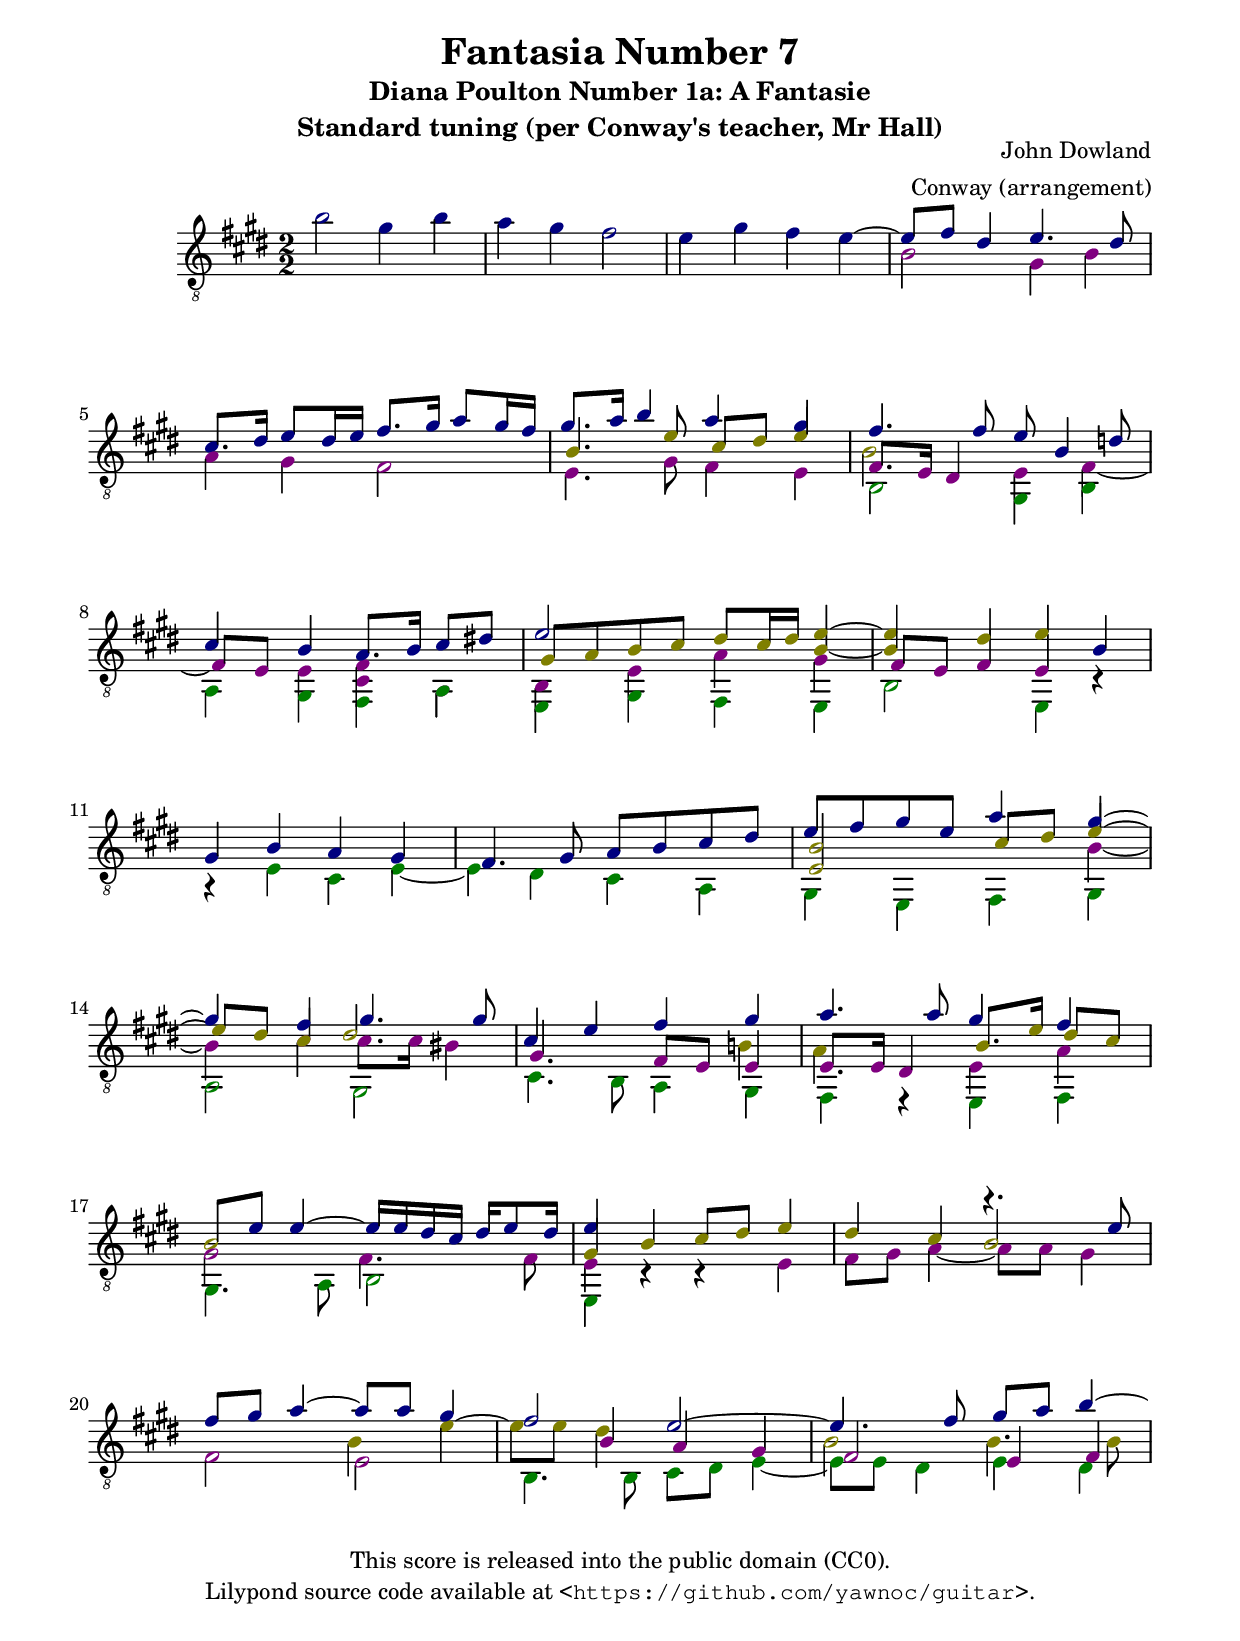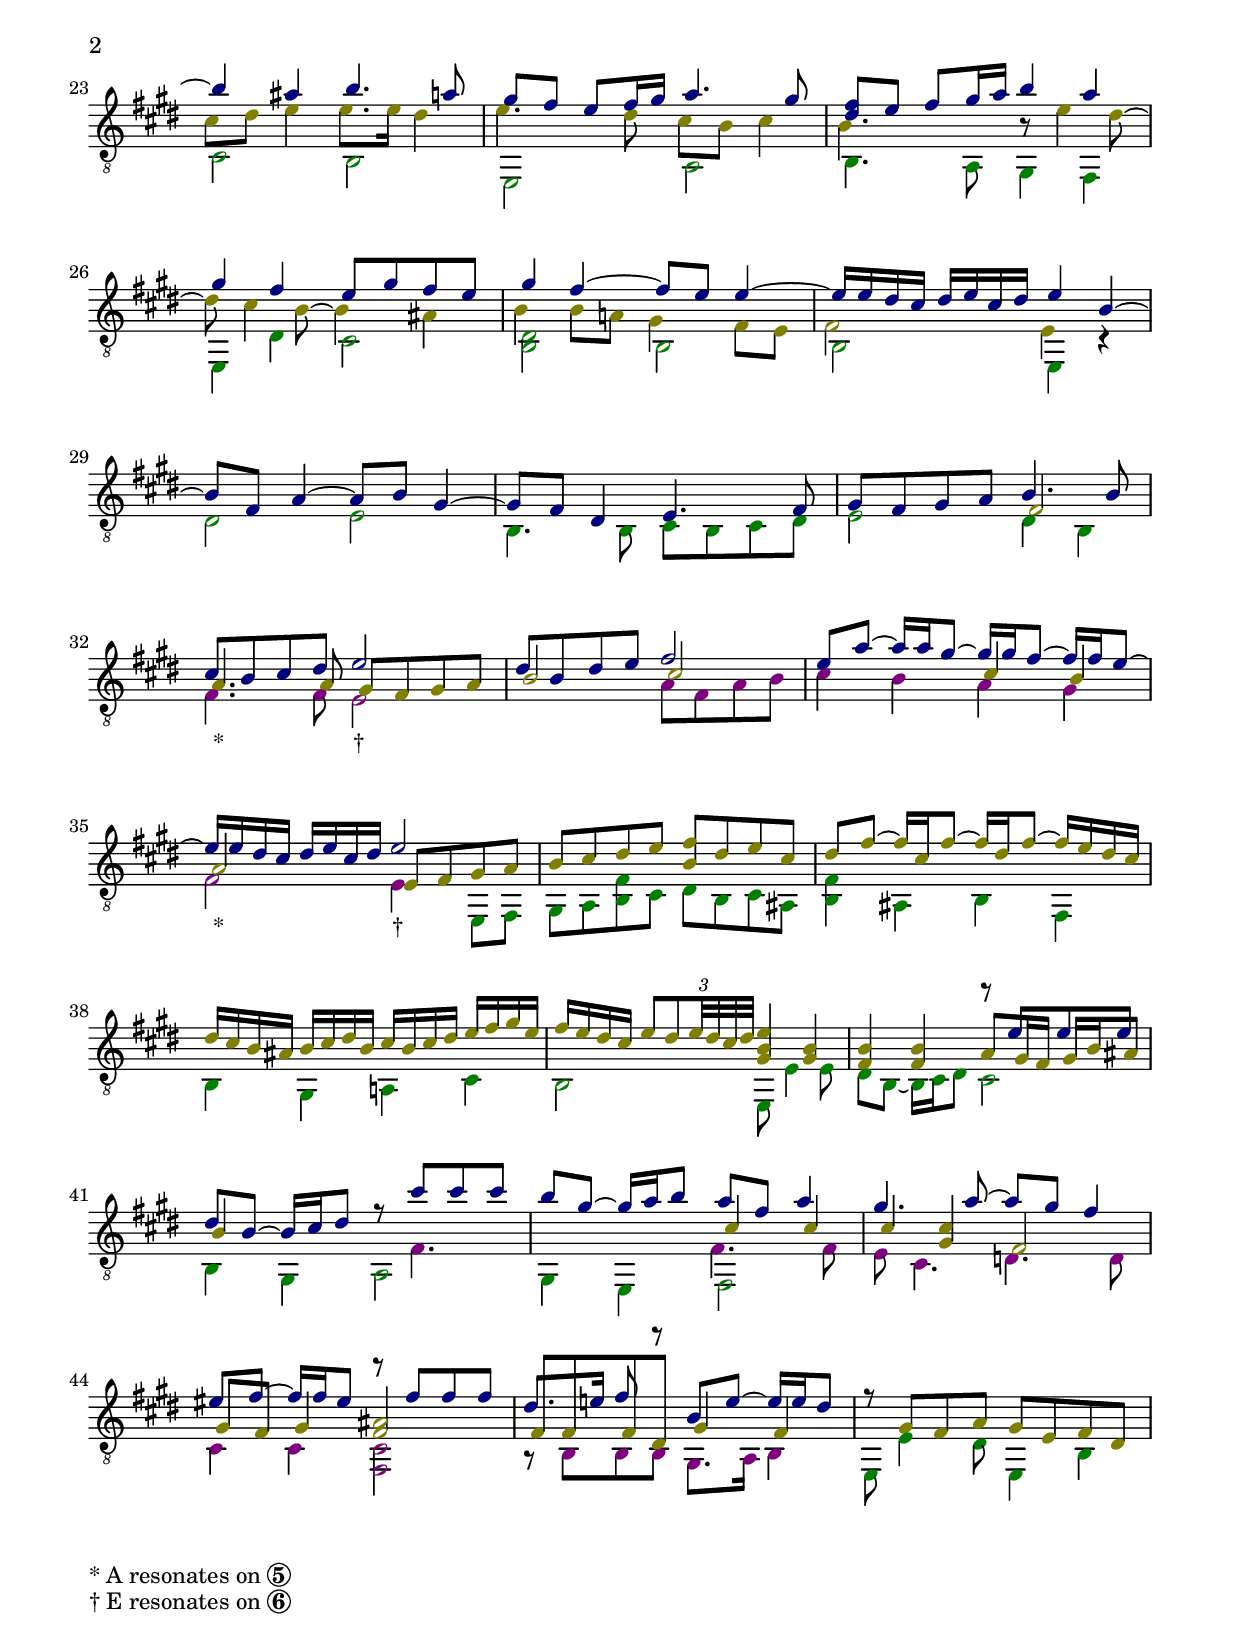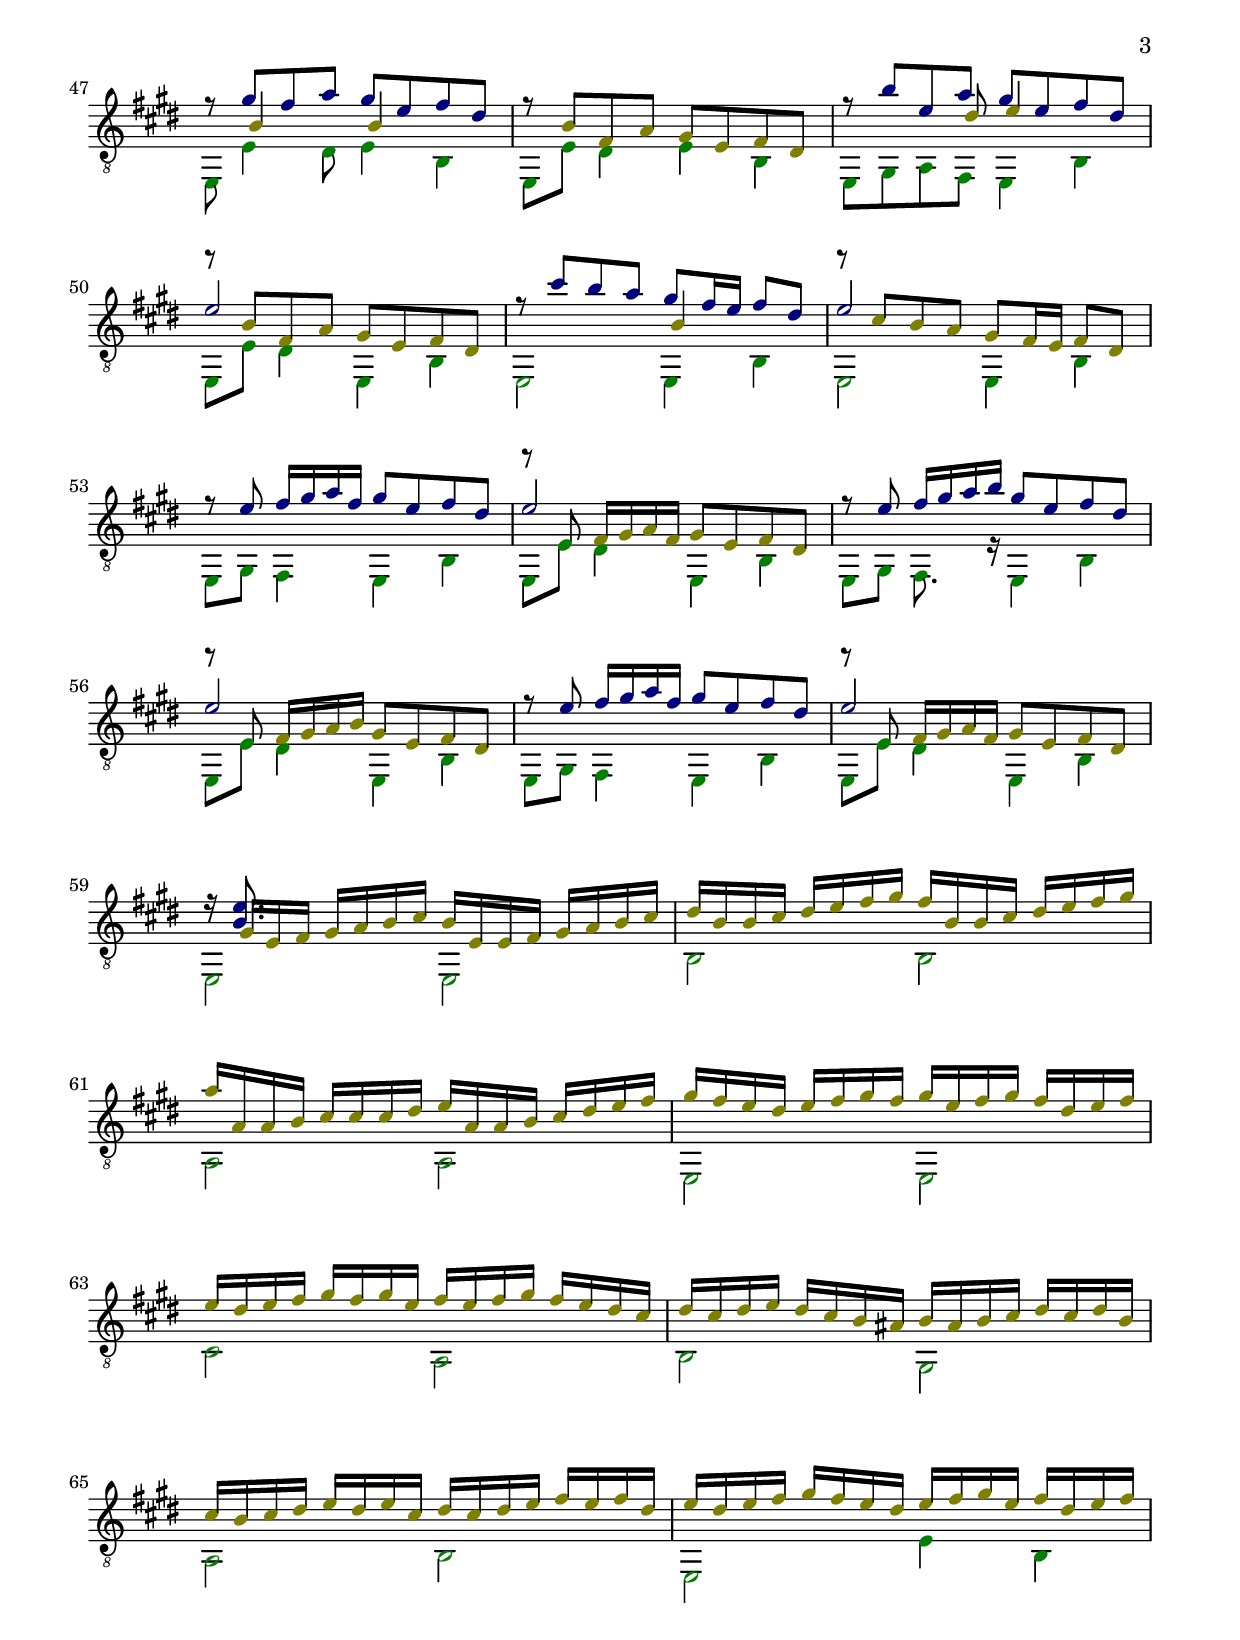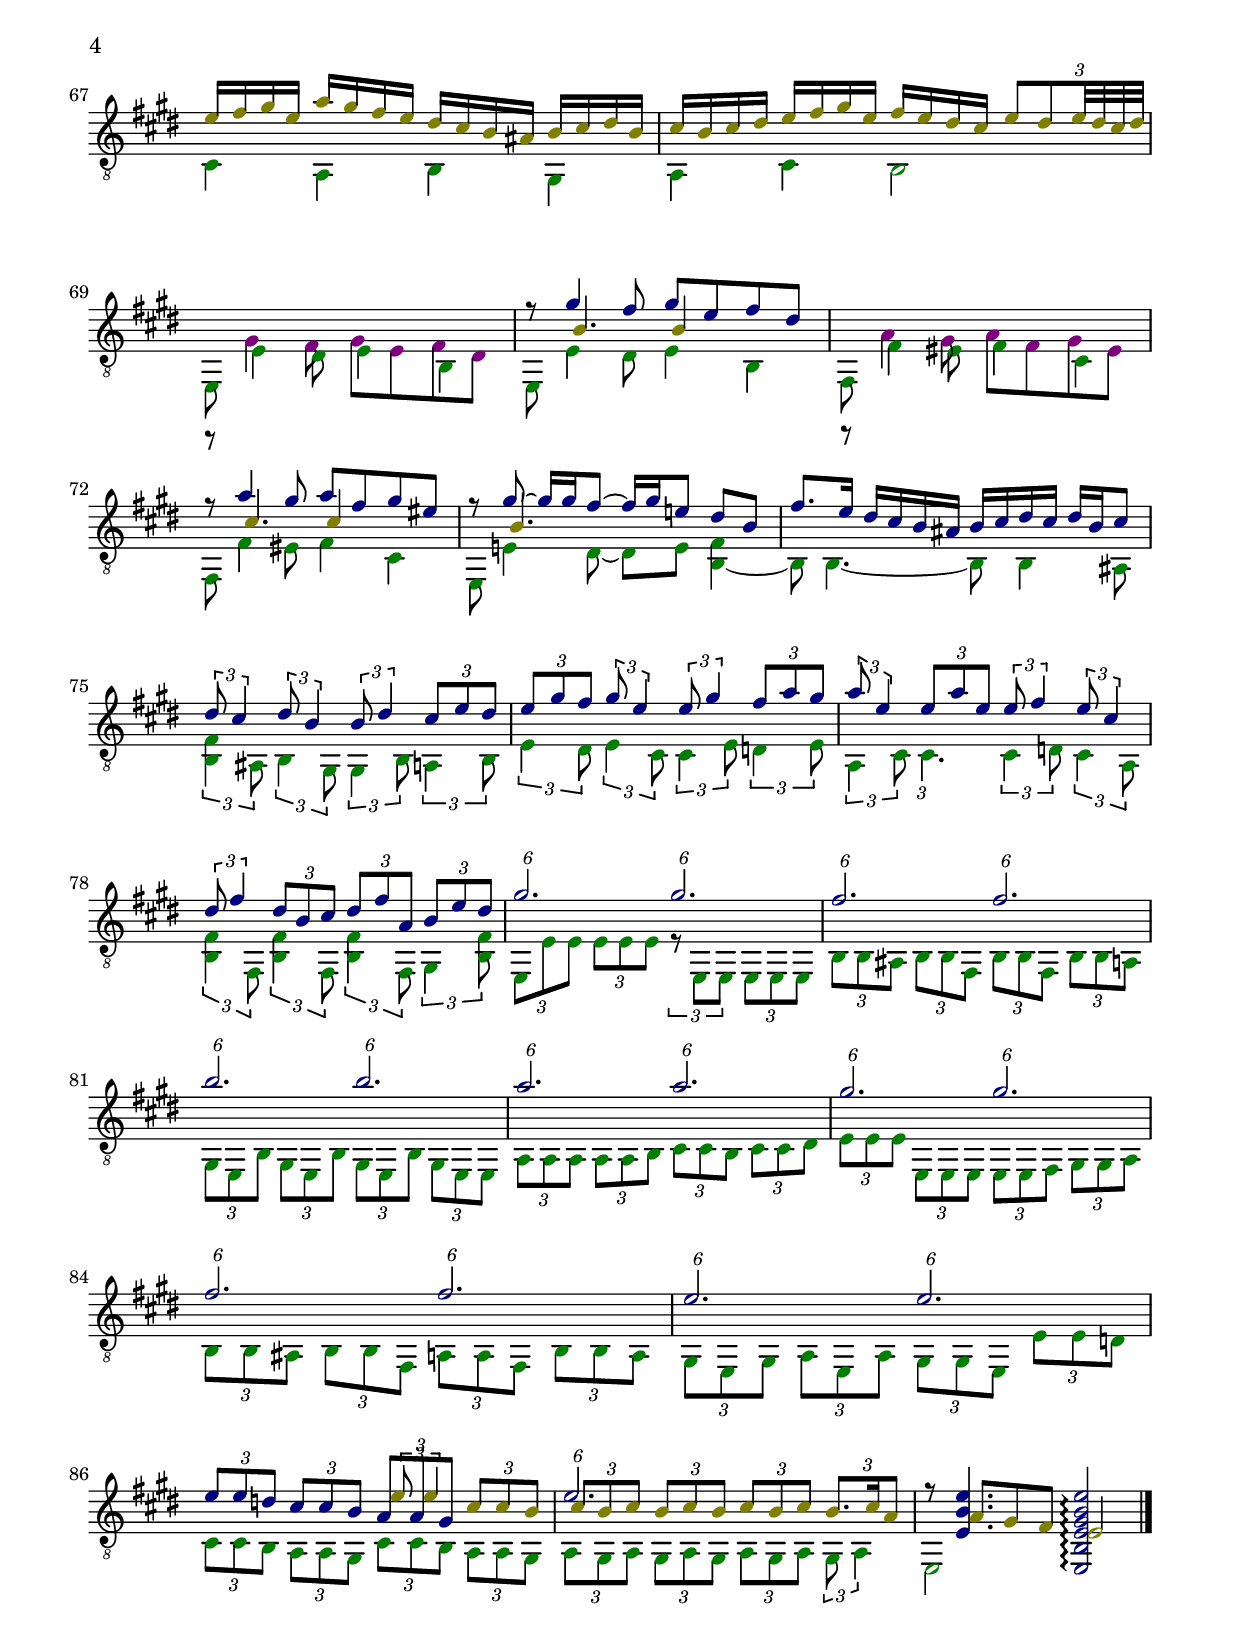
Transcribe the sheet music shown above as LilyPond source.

\version "2.18.2"


%%%%%%%%%%%%%%%%%%%%%%%%%%%%%%%%%%%%%%%%%%%%%%%%%%%%%%%%%%%%%%%%
% General
%%%%%%%%%%%%%%%%%%%%%%%%%%%%%%%%%%%%%%%%%%%%%%%%%%%%%%%%%%%%%%%%

\paper {
  top-margin = 1.5\cm
  left-margin = 1.5\cm
  right-margin = 1.5\cm
  bottom-margin = 1.5\cm
  ragged-last-bottom = ##f
  footnote-separator-markup = \markup { \vspace #1.5 }
}

globalSettings = {
  \accidentalStyle modern
  \compressFullBarRests
  \mergeDifferentlyHeadedOn
  \mergeDifferentlyDottedOn
  \numericTimeSignature
  \pointAndClickOff
  \override TextScript.extra-offset = #'(0 . 0.7)
  \override Score.FootnoteItem.annotation-line = ##f
}

origin-url = "https://github.com/yawnoc/guitar"

\header {
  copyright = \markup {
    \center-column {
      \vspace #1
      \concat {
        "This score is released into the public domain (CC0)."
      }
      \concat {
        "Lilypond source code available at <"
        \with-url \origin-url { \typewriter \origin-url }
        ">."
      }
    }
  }
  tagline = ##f
}

triplet = #(define-music-function
  (parser location music) (ly:music?)
  #{
    \tuplet 3/2 { $music }
  #}
)

tripletDuple = #(define-music-function
  (parser location music) (ly:music?)
  #{
    \tuplet 6/4 { $music }
  #}
)

overrideBeamedStemLengths = #(define-scheme-function
  (parser location lengths) (list?)
  #{
    \override Stem.details.beamed-lengths = $lengths
  #}
)
revertBeamedStemLengths = { \revert Stem.details.beamed-lengths }

overrideBeamVerticalPositions = #(define-scheme-function
  (parser location positions) (pair?)
  #{
    \override Beam.positions = $positions
  #}
)

%%%%%%%%%%%%%%%%%%%%%%%%%%%%%%%%%%%%%%%%%%%%%%%%%%%%%%%%%%%%%%%%
% Semantic bar lines
%%%%%%%%%%%%%%%%%%%%%%%%%%%%%%%%%%%%%%%%%%%%%%%%%%%%%%%%%%%%%%%%

barLineGoto = { \bar "||" }
barLineKeyChange = { \bar "||" }
barLineEnd = { \bar "|." }

%%%%%%%%%%%%%%%%%%%%%%%%%%%%%%%%%%%%%%%%%%%%%%%%%%%%%%%%%%%%%%%%
% Guitar notation
%%%%%%%%%%%%%%%%%%%%%%%%%%%%%%%%%%%%%%%%%%%%%%%%%%%%%%%%%%%%%%%%

stringNumbersAbove = { \set stringNumberOrientations = #'(up) }
stringNumbersBelow = { \set stringNumberOrientations = #'(down) }

fingeringAbove = { \set fingeringOrientations = #'(up) }
fingeringBelow = { \set fingeringOrientations = #'(down) }
fingeringAleft = { \set fingeringOrientations = #'(left) }
fingeringAright = { \set fingeringOrientations = #'(right) }

startGraceMusic = {
  <>(
  \override Fingering.font-size = -6
}
stopGraceMusic = {
  \revert Fingering.font-size
  <>)
}

overrideHorizontalShift = #(define-scheme-function
  (parser location distance) (number?)
  #{
    \override NoteColumn.force-hshift = $distance
  #}
)
revertHorizontalShift = { \revert NoteColumn.force-hshift }

barreSpan = #(define-music-function
  (parser location label offsetPair music)
  (string? (pair? (cons 0 0)) ly:music?)
  (let
    (
      (elements (extract-named-music music '(NoteEvent EventChord)))
    )
    (if
      (pair? elements)
      (let
        (
          (first-element (first elements))
          (last-element (last elements))
        )
        (set!
          (ly:music-property first-element 'articulations)
          (cons
            (make-music 'TextSpanEvent 'span-direction -1)
            (ly:music-property first-element 'articulations)
          )
        )
        (set!
          (ly:music-property last-element 'articulations)
          (cons
            (make-music 'TextSpanEvent 'span-direction 1)
            (ly:music-property last-element 'articulations)
          )
        )
      )
    )
  )
  #{
    \once \override TextSpanner.font-shape = #'upright
    \once \override TextSpanner.style = #'line
    \once \override TextSpanner.extra-offset = #offsetPair
    \once \override TextSpanner.bound-details = #`(
      (left
        (text . ,#{ \markup { \raise #-0.7 { #label \hspace #0.7 }} #})
        (Y . 0)
        (padding . -0.8)
        (attach-dir . -2)
      )
      (right
        (text . ,#{ \markup { \draw-line #'(0 . -1.3) } #}) ;; draw hook
        (Y . 0)
        (padding . -0.5)
        (attach-dir . 2)
      )
    )
    \once \override TextSpanner #'after-line-breaking = #(lambda (grob)
      (let*
        (
          (originalGrob (ly:grob-original grob))
          (splitGrobs (ly:spanner-broken-into originalGrob))
        )
        (if
          (and
            (>= (length splitGrobs) 2)
            (not (eq? (car (last-pair splitGrobs)) grob))
          )
          (begin
            (ly:grob-set-nested-property! grob
              '(bound-details right text)
              #{ \markup { \draw-line #'(0 . 0) } #} ;; suppress draw hook
            )
            (ly:grob-set-property! grob
              'extra-offset
              (cons
                (car offsetPair)
                (+ (cdr offsetPair) 0.7) ;; correction for suppressed hook
              )
            )
            (ly:grob-set-nested-property! grob
              '(bound-details right padding)
              #'-3 ;; increase spanner length
            )
          )
        )
      )
    )
    $music
  #}
)

barre = #(define-scheme-function
  (parser location label) (string?)
  #{
    \markup {
      \center-align {
        \hspace #0.7
        $label
      }
    }
  #}
)

nudgeNextBarre = #(define-scheme-function
  (parser location distance) (number?)
  #{
    \once \override TextScript.X-offset = $distance
  #}
)

position = #(define-scheme-function
  (parser location label) (string?)
  #{
    \markup {
      \center-align {
        \hspace #0.5
        $label
      }
    }
  #}
)

#(define-markup-command
  (markupString layout properties stringNumber) (markup?)
  (interpret-markup layout properties
    #{
      \markup \circle { \bold #stringNumber }
    #}
  )
)

#(define-markup-command
  (resonatesOn layout properties note stringNumber) (markup? markup?)
  (interpret-markup layout properties
    #{
      \markup { #note "resonates on" \markupString #stringNumber }
    #}
  )
)

%%%%%%%%%%%%%%%%%%%%%%%%%%%%%%%%%%%%%%%%%%%%%%%%%%%%%%%%%%%%%%%%
% Goto statements
%%%%%%%%%%%%%%%%%%%%%%%%%%%%%%%%%%%%%%%%%%%%%%%%%%%%%%%%%%%%%%%%

overrideGotoVisibility = {
  \once \override Score.RehearsalMark #'break-visibility = #'#(#t #t #f)
}

makeGotoMark = #(define-scheme-function
  (parser location label) (string?)
  #{
    \mark \markup { \small \italic $label }
  #}
)

simultaneousMarkSeparator = {
  \cadenzaOn
    s1073741824 % stupid, but works
  \cadenzaOff
}

coda = {
  \overrideGotoVisibility
  \mark \markup { \musicglyph #"scripts.coda" }
}

fine = {
  \overrideGotoVisibility
  \makeGotoMark Fine
}

dcAlCoda = {
  \overrideGotoVisibility
  \makeGotoMark "D.C. al Coda"
}

dcAlFine = {
  \overrideGotoVisibility
  \makeGotoMark "D.C. al Fine"
}

toCoda = {
  \overrideGotoVisibility
  \makeGotoMark "to Coda"
}



\header {
  title = "Fantasia Number 7"
  subtitle = \markup {
    \center-column {
      "Diana Poulton Number 1a: A Fantasie"
      "Standard tuning (per Conway's teacher, Mr Hall)"
    }
  }
  composer = "John Dowland"
  arranger = "Conway (arrangement)"
}


initialSignatures = {
  \clef "treble_8"
  \key e \major
  \time 2/2
  \set Timing.beamExceptions = #'()
  \set Timing.baseMoment = #(ly:make-moment 1/4)
  \set Timing.beatStructure = #'(1 1 1 1)
  \set Timing.beamExceptions = #'(
    (
      end
        .
      (
        ((1 . 8) . (4 4)) ;; quavers by fours
        ((1 . 12) . (3 3 3 3)) ;; anything shorter by beat
      )
    )
  )
}


highVoiceMusic = {
  
  \override NoteHead.color = #darkblue
  
  % Main theme high
  \barNumberCheck #1
  \relative c'' {
    \stemDown
    b2 gis4 b |
    a gis fis2 |
    e4 gis fis e~ |
    \stemUp
    e8 fis dis4 e4. dis8 |
    cis8. dis16 e8 dis16 e fis8. gis16 a8 gis16 fis |
    gis8. a16 b4 a gis |
    fis4. fis8 e8 b4 d8 |
    cis4 b a8. b16 cis8 dis |
    e2 s2 |
    s2 s4
  }
  
  % Main theme low
  \barNumberCheck #10
  \relative c' {
    b4 |
    gis b a gis |
    fis4. gis8 a b cis dis |
    e fis gis e a4 gis~ |
    gis
      \shiftOn
        \once \overrideHorizontalShift #0
        fis
      \shiftOff
      \once \overrideHorizontalShift #0.45 gis4. gis8 |
    \once \overrideHorizontalShift #-0.25 cis,4 e fis gis |
    a4. a8 gis4 fis |
    \once \hide NoteHead b,8 e e4~ e16 e dis cis dis16 e8 dis16 |
    e4
  }
  
  % Tee-tee taa high
  \barNumberCheck #18
  \relative c'' {
    s4 s2 |
    s2 c4.\rest e,8 |
    fis8 gis a4~ a8 a gis4 |
    fis2 e2~ |
    e4. fis8 gis8 a b4~ |
    b ais b4. a8 |
    gis8 fis e8 fis16 gis a4. gis8 |
    <fis dis>8 e fis8 gis16 a b4 a |
    gis fis e8 gis fis e |
    gis4 fis~ fis8 e e4~ |
    e16 e dis cis dis e cis dis e4
  }
  
  % Tee-tee taa low
  \barNumberCheck #28
  \relative c' {
    b4~ |
    b8 fis a4~ a8 b gis4~ |
    gis8 fis dis4 e4. fis8 |
    gis fis gis a b4. b8 |
    cis b cis dis e2 |
    dis8 b dis e fis2 |
    e8 a~ a16 a gis8~ gis16 gis fis8~ fis16 fis e8~ |
    e16 e dis cis dis e cis dis e2 |
  }
  
  % Ascending scale
  \barNumberCheck #36
  {
    s1 * 3 |
    s2
  }
  
  % Tee-tee-tee
  \barNumberCheck #39
  \relative c' {
    s2 |
    s2 r8 e e e |
    dis b~ b16 cis dis8 r8 cis' cis cis |
    b8 gis~ gis16 a b8 a8 fis a4 |
    gis4. a8~ a gis fis4 |
    eis8 fis~ fis16 fis eis8 r8 fis fis fis |
    dis8. e16 fis8 r b,8 e~ e16 e dis8 |
  }
  
  % Majestic theme
  \barNumberCheck #46
  \relative c'' {
    s1 |
    r8 gis fis a gis e fis dis |
    s1 |
    r8 b' e, a gis e fis dis |
    e2 s2 |
    r8 cis' b a gis8 fis16 e fis8 dis |
    e2 s2 |
    r8 e fis16 gis a fis gis8 e fis dis |
    e2 s2 |
    r8 e fis16 gis a b gis8 e fis dis |
    e2 s2 |
    r8 e fis16 gis a fis gis8 e fis dis |
    e2 s2 |
  }
  
  % Scale runs
  \barNumberCheck #59
  \relative c' {
    r16 <e b>8. s4 s2 |
    s1 * 9 |
  }
  
  % Majestic interlude
  \barNumberCheck #69
  \relative c'' {
    s1 |
    r8 gis4 fis8 gis e fis dis |
    s1 |
    r8 a'4 gis8 a fis gis eis |
    r8 gis~ gis16 gis fis8~ fis16 gis e8 dis b |
    fis'8. e16 dis cis b ais
      b16 cis dis cis dis b cis8 |
  }
  
  % Triple runs
  \barNumberCheck #75
  \relative c' {
    \triplet { dis8 cis4 } \triplet { dis8 b4 }
      \triplet { b8 dis4 } \triplet { cis8 e dis } |
    \triplet { e8 gis fis } \triplet { gis8 e4 }
      \triplet { e8 gis4 } \triplet { fis8 a gis } |
    \triplet { a8 e4 } \triplet { e8 a e }
      \triplet { e8 fis4 } \triplet { e8 cis4 } |
    \triplet { dis8 fis4 } \triplet { dis8 b cis }
      \triplet { dis8 fis a, } \triplet { b e dis } |
    \tripletDuple { gis2. } \tripletDuple { gis } |
    \tripletDuple { fis } \tripletDuple { fis } |
    \tripletDuple { b } \tripletDuple { b } |
    \tripletDuple { a } \tripletDuple { a } |
    \tripletDuple { gis } \tripletDuple { gis } |
    \tripletDuple { fis } \tripletDuple { fis } |
    \tripletDuple { e } \tripletDuple { e } |
    \triplet { e8 e d } \triplet { cis cis b }
      \triplet { a a gis } s4 |
    \tripletDuple { e'2. } s2 |
  }
  
  % Finishing chords
  \barNumberCheck #88
  \relative c {
    r8 <e b' e>4.
      <e, b' e gis b e>2 \arpeggio
      \barLineEnd
  }
  
}


lowVoiceMusic = {
  
  \override NoteHead.color = #darkgreen
  
  % Main theme high
  \barNumberCheck #1
  \relative c {
    s1 * 6 |
    b2 gis4 b |
    a gis fis a |
    e gis fis e |
    b'2 e,4
  }
  
  % Main theme low
  \barNumberCheck #10
  \relative c {
    r4 |
    r4 e cis e~ |
    e dis cis a |
    gis e fis gis |
    a2 gis |
    cis4. b8 a4 gis |
    fis r e fis |
    gis4. a8 b2 |
    e,4
  }
  
  % Tee-tee taa high
  \barNumberCheck #18
  \relative c {
    s4 s4 s4 |
    s1 * 2 |
    b4. b8 cis8 dis e4~ |
    e8 e dis4 e4 dis |
    cis2 b |
    e, a |
    b4. a8 gis4 fis |
    e dis' cis2 |
    <b dis> b |
    b e,4
  }
  
  % Tee-tee taa low
  \barNumberCheck #28
  \relative c {
    r4 |
    dis2 e |
    b4. b8 cis b cis dis |
    e2 dis4 b |
    s1 * 3 |
    s2
  }
  
  % Ascending scale
  \barNumberCheck #35
  \relative c, {
    s4 e8 fis |
    gis a <b fis'> cis dis b cis ais |
    <b fis'>4 ais b fis |
    b gis a cis |
    b2
  }
  
  % Tee-tee-tee
  \barNumberCheck #39
  \relative c, {
    e8 e'4 e8 |
    dis8 b~ b16 cis dis8 cis2 |
    b4 gis a2 |
    gis4 e fis2 |
    s1 * 3 |
  }
  
  % Majestic theme
  \barNumberCheck #46
  \relative c, {
    e8 e'4 dis8 e,4 b' |
    e,8 e'4 dis8 e4 b |
    e,8 e' dis4 e b |
    e,8 gis a fis e4 b' |
    e,8 e' dis4 e, b' |
    e,2 e4 b' |
    e,2 e4 b' |
    e,8 gis fis4 e b' |
    e,8 e' dis4 e, b' |
    e,8[ gis] fis8. r16 e4 b' |
    e,8 e' dis4 e, b' |
    e,8 gis fis4 e b' |
    e,8 e' dis4 e, b' |
  }
  
  % Scale runs
  \barNumberCheck #59
  \relative c, {
    e2 e |
    b' b |
    a a |
    e e |
    cis' a |
    b gis |
    a b |
    e, e'4 b |
    cis a b gis |
    a cis b2 |
  }
  
  % Majestic interlude
  \barNumberCheck #69
  \relative c, {
    e8 e'4 dis8 e4 b |
    e,8 e'4 dis8 e4 b |
    fis8 fis'4 eis8 fis4 cis |
    fis,8 fis'4 eis8 fis4 cis |
    e,8 e'4 dis8~ dis e <b~ fis'>4 |
    b8 b4.~ b8 b4 ais8 |
  }
  
  % Triple runs
  \barNumberCheck #75
  \relative c {
    \triplet { <b fis'>4 ais8 } \triplet { b4 gis8 }
      \triplet { gis4 b8 } \triplet { a4 b8 } |
    \triplet { e4 dis8 } \triplet { e4 cis8 }
      \triplet { cis4 e8 } \triplet { d4 e8 } |
    \triplet { a,4 cis8 } \triplet { cis4. }
      \triplet { cis4 d8 } \triplet { cis4 a8 } |
    \triplet { <b fis'>4 fis8 } \triplet { <b fis'>4 fis8 }
      \triplet { <b fis'>4 fis8 } \triplet { gis4 <b fis'>8 } |
    \triplet { e,8 e' e } \triplet { e e e }
      \triplet { r e, e } \triplet { e e e } |
    \triplet { b' b ais } \triplet { b b fis }
      \triplet { b b fis } \triplet { b b a } |
    \triplet { gis e b' } \triplet { gis e b' }
      \triplet { gis e b' } \triplet { gis e e } |
    \triplet { a a a } \triplet { a a b }
      \triplet { cis cis b } \triplet { cis cis dis } |
    \triplet { e e e } \triplet { e, e e }
      \triplet { e e fis } \triplet { gis gis a } |
    \triplet { b b ais } \triplet { b b fis }
      \triplet { a a fis } \triplet { b b a } |
    \triplet { gis e gis } \triplet { a e a }
      \triplet { gis gis e } \triplet { e' e d } |
    \triplet { cis cis b } \triplet { a a gis }
      \triplet { cis cis b } \triplet { a a gis } |
    \triplet { a gis a } \triplet { gis a gis }
      \triplet { a gis a } \triplet { gis8 a4 } |
  }
  
  % Finishing chords
  \barNumberCheck #88
  \relative c, {
    e2 s2 |
  }
  
}


upperMiddleVoiceMusic = {
  
  \override NoteHead.color = #darkyellow
  
  % Main theme high
  \barNumberCheck #1
  \relative c' {
    s1 * 5 |
    \once \overrideHorizontalShift #0.4 b4. e8
      cis8 dis
      \once \overrideHorizontalShift #0 e4 |
    \stemDown
    b2 s2 |
    \stemUp
    s1 |
    gis8 a b cis dis8 cis16 \shiftOff dis <e~ b_~>4 |
    <e b> dis e
    \shiftOn
  }
  
  % Main theme low
  \barNumberCheck #10
  \relative c' {
    s4 |
    s1 * 2 |
    \once \overrideHorizontalShift #0.35 <b e,>2
      cis8 dis \once \overrideHorizontalShift #0 e4~ |
    e8 dis
      \shiftOff cis4 \shiftOn
      \once \overrideHorizontalShift #-0.75 dis2 |
    s2 s4 \stemDown b4 |
    a4 s4 \stemUp b8. e16 dis8 cis |
      \once \overrideHorizontalShift #-0.07
      \once \hide Stem
        b2
      s2 |
    \once \overrideHorizontalShift #0 gis4
  }
  
  % Tee-tee taa high
  \barNumberCheck #18
  \relative c' {
    b4 cis8 dis e4 |
    dis4 cis b2 |
    \stemDown
    s2 b4 e~ |
    e8 e dis4 s2 |
    b2 b4. b8 |
    cis8 dis e4 e8. e16 dis4 |
    e4. dis8 cis8 b cis4 |
    b4. s8 b8\rest e4 dis8~ |
    dis8 cis4 b8~ b4 ais |
    b4 b8 a gis4 fis8 e |
    fis2 e4
    \stemUp
  }
  
  % Tee-tee taa low
  \barNumberCheck #28
  \relative c {
    s4 |
    s1 * 2 |
    s2 fis2 |
    \footnote "*" #'(0 . -4) \markup { "*" \resonatesOn A 5 }
    a4. a8 gis fis gis a |
    b2 cis |
    s2 cis4 b |
    \footnote "*" #'(0 . -4) \markup { }
    a2
  }
  
  % Ascending scale
  \barNumberCheck #35
  \relative c {
    e8 fis gis a |
    b cis dis e <fis b,> dis e cis |
    dis fis~ fis16 cis fis8~ fis16 dis fis8~ fis16 e dis cis |
    dis cis b ais b cis dis b cis b cis dis e fis gis e |
    fis e dis cis \triplet { e8 dis e32 dis cis dis } <e b gis>4
  }
  
  % Tee-tee-tee
  \barNumberCheck #39
  \relative c' {
    <b gis>4 |
    <b fis> <b fis> a8 gis16 fis gis16 b ais8 |
    b4 s4 s2 |
    s2 cis4 cis |
    cis <cis gis> fis,2 |
    gis8 fis gis4 <ais fis>2 |
    fis8 fis fis dis gis4 fis |
  }
  
  % Majestic theme
  \barNumberCheck #46
  \relative c' {
    r8 gis fis a gis e fis dis |
    s8 b'4 s8 b4 s4 |
    r8 b8 fis a gis e fis dis |
    s4. dis'8 e4 s4 |
    r8 b8 fis a gis e fis dis |
    s2 b'4 s4 |
    r8 cis b a gis8 fis16 e fis8 dis |
    s1 |
    r8 e fis16 gis a fis gis8 e fis dis |
    s1 |
    r8 e fis16 gis a b gis8 e fis dis |
    s1 |
    r8 e fis16 gis a fis gis8 e fis dis |
  }
  
  % Scale runs
  \barNumberCheck #59
  \relative c' {
    s16 gis e fis gis a b cis
      b e, e fis gis a b cis |
    dis b b cis dis e fis gis
      fis b, b cis dis e fis gis |
    a a, a b cis cis cis dis
      e a, a b cis dis e fis |
    gis fis e dis e fis gis fis
      gis e fis gis fis dis e fis |
    e dis e fis gis fis gis e
      fis e fis gis fis e dis cis |
    dis cis dis e dis cis b ais
      b ais b cis dis cis dis b |
    cis b cis dis e dis e cis
      dis cis dis e fis e fis dis |
    e dis e fis gis fis e dis
      e fis gis e
      fis dis e fis |
    e fis gis e
      a gis fis e
      dis cis b ais
      b cis dis b |
    cis b cis dis
      e fis gis e
      fis e dis cis
      \triplet { e8 dis e32 dis cis dis } |
  }
  
  % Majestic interlude
  \barNumberCheck #69
  \relative c' {
    s1 |
    s8 b4. b4 s4 |
    s1 |
    s8 cis4. cis4 s4 |
    s8 b4. s2 |
    s1 |
  }
  
  % Triple runs
  \barNumberCheck #75
  \relative c' {
    s1 * 11 |
    s2 \triplet { e8 e4 } \triplet { cis8 cis b } |
    \triplet { cis b cis } \triplet { b cis b }
      \triplet { cis b cis } \triplet { b8. cis16 a8 } |
  }
  
  % Finishing chords
  \barNumberCheck #88
  \relative c' {
    s8 a gis fis e2 |
  }
  
}


lowerMiddleVoiceMusic = {
  
  \override NoteHead.color = #darkmagenta
  
  % Main theme high
  \barNumberCheck #1
  \relative c' {
    s1 * 3 |
    \shiftOff
    b2 gis4 b |
    a gis fis2 |
    \once \overrideHorizontalShift #0.3 e4. gis8 fis4 e |
    \shiftOn
    \stemUp
    \once \overrideHorizontalShift #0 fis8. e16 dis4 \stemDown
      \overrideHorizontalShift #0 e4 fis~ |
      \revertHorizontalShift
    \stemUp
    fis8 e \stemDown
      \overrideHorizontalShift #0 e4 <cis fis>4 a |
    b e a gis |
      \revertHorizontalShift
    \stemUp
    fis8 e
      \overrideHorizontalShift #0 fis4 e
      \revertHorizontalShift
    \stemDown
  }
  
  % Main theme low
  \barNumberCheck #10
  \relative c {
    s4 |
    s1 * 2 |
    s2 s4 \overrideHorizontalShift #0 b'4~ |
    b \revertHorizontalShift
      \shiftOff cis \shiftOn
      \overrideBeamedStemLengths #'(3)
      \once \overrideHorizontalShift #0.3
        cis8. cis16
      \revertBeamedStemLengths
      bis4 |
    \stemUp
    \once \overrideHorizontalShift #0.2 gis4. s8
      \once \overrideHorizontalShift #0 fis8 e
      \once \overrideHorizontalShift #0 e4 |
    \once \overrideHorizontalShift #0 e8. e16 dis4
      \stemDown
      \overrideHorizontalShift #0 e4 a |
      \revertHorizontalShift
    \once \overrideHorizontalShift #-0.07 gis2 fis4. fis8 |
    \once \overrideHorizontalShift #0 e4
  }
  
  % Tee-tee taa high
  \barNumberCheck #18
  \relative c {
    \shiftOff
    r4 r e |
    fis8 gis a4~ a8 a gis4 |
    fis2 e |
    \shiftOn
    \stemUp
    s4 b' a gis |
    fis2 e4 fis |
    \stemDown
    s1 * 5 |
    s2 s4
  }
  
  % Tee-tee taa low
  \barNumberCheck #28
  \relative c {
    s4 |
    s1 * 3 |
    fis4. fis8
      \footnote "†" #'(0 . -2.5) \markup { "†" \resonatesOn E 6 }
      e2 |
    s2 a8 fis a b |
    cis4 b a gis |
    fis2
      \footnote "†" #'(0 . -2.5) \markup { }
      e4
  }
  
  % Ascending scale
  \barNumberCheck #35
  {
    s4 |
    s1 * 3 |
    s2
  }
  
  % Tee-tee-tee
  \barNumberCheck #39
  \relative c {
    s2 |
    s1 |
    s2 s8 fis4. |
    s2 fis4. fis8 |
    e8 cis4. d4. d8 |
    cis4 cis <cis fis,>2 |
    r8 b b b gis8. a16 b4 |
  }
  
  % Majestic theme
  \barNumberCheck #46
  {
    s1 * 13 |
  }
  
  % Scale runs
  \barNumberCheck #59
  {
    s1 * 10 |
  }
  
  % Majestic interlude
  \barNumberCheck #69
  \relative c' {
    r8 gis4 fis8 gis e fis dis |
    s1 |
    r8 a'4 gis8 a fis gis eis |
    s1 * 3 |
  }
  
}


allMusic = {
  \new Staff \with {
    midiInstrument = #"acoustic guitar (nylon)"
  }
  \globalSettings
  \initialSignatures
  <<
    << \highVoiceMusic >>
      \\
    << \lowVoiceMusic >>
      \\
    << \upperMiddleVoiceMusic >>
      \\
    << \lowerMiddleVoiceMusic >>
  >>
}


\score {
  \allMusic
}

\score {
  \allMusic
  \midi { }
}
